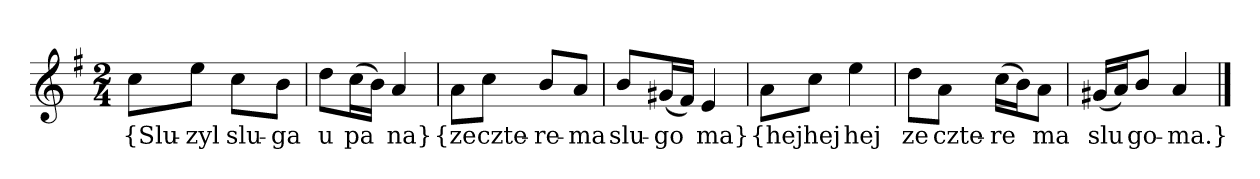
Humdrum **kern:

**kern	**text
*part1	*part1
*staff1	*staff1
*clefG2	*
*k[f#]	*
*M2/4	*
=	=
8cc\L	{Slu-
8ee\J	-zyl
8cc\L	slu-
8b\J	-ga
=2	=2
8dd\L	u
(16cc\L	pa
16b\JJ)	--
4a	-na}
=3y	=3y
8a\L	{ze
8cc\J	czte-
8b/L	-re-
8a/J	-ma
=4	=4
8b/L	slu-
(16g#X/L	-go
16f#/JJ)	--
4e	-ma}
=5y	=5y
8a\L	{hej
8cc\J	hej
4ee	hej
=6	=6
8dd\L	ze
8a\J	czte-
(16cc\LL	-re
16b\J)	--
8a\J	-ma
=7	=7
(16g#X/LL	slu
16a/J)	--
8b/J	-go-
4a	-ma.}
==	==
*-	*-
